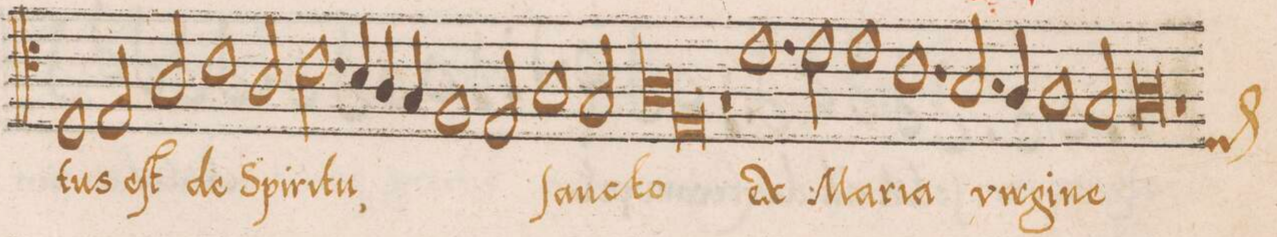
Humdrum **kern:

**kern	**text
*I"ALTVS	*
*clefC4	*
*k[]	*
*met(C|)	*
*M2/1	*
1D	-tus
=55-	=55-
2E/	eſt
2A/	.
1c	de
=56-	=56-
2A/	Spi-
2.c\	-ri-
4B/	-tu,
4A/	.
4G/	.
=57-	=57-
1F	.
2E/	.
1A\	ſanc-
=58-	=58-
2G/	.
*lig	*
1A	-to
=59-	=59-
1E	.
*Xlig	*
1rA	.
=60-	=60-
1.e	ex
2e\	Ma-
=61-	=61-
1e	-ri-
1.c	-a
=62-	=62-
2.B/	vir-
4A/	.
1A\	-gi-
=63-	=63-
2G/	-ne
0A	.
=64-	=64-
*custos:D	*
1rA	.
=65-	=65-
*-	*-
